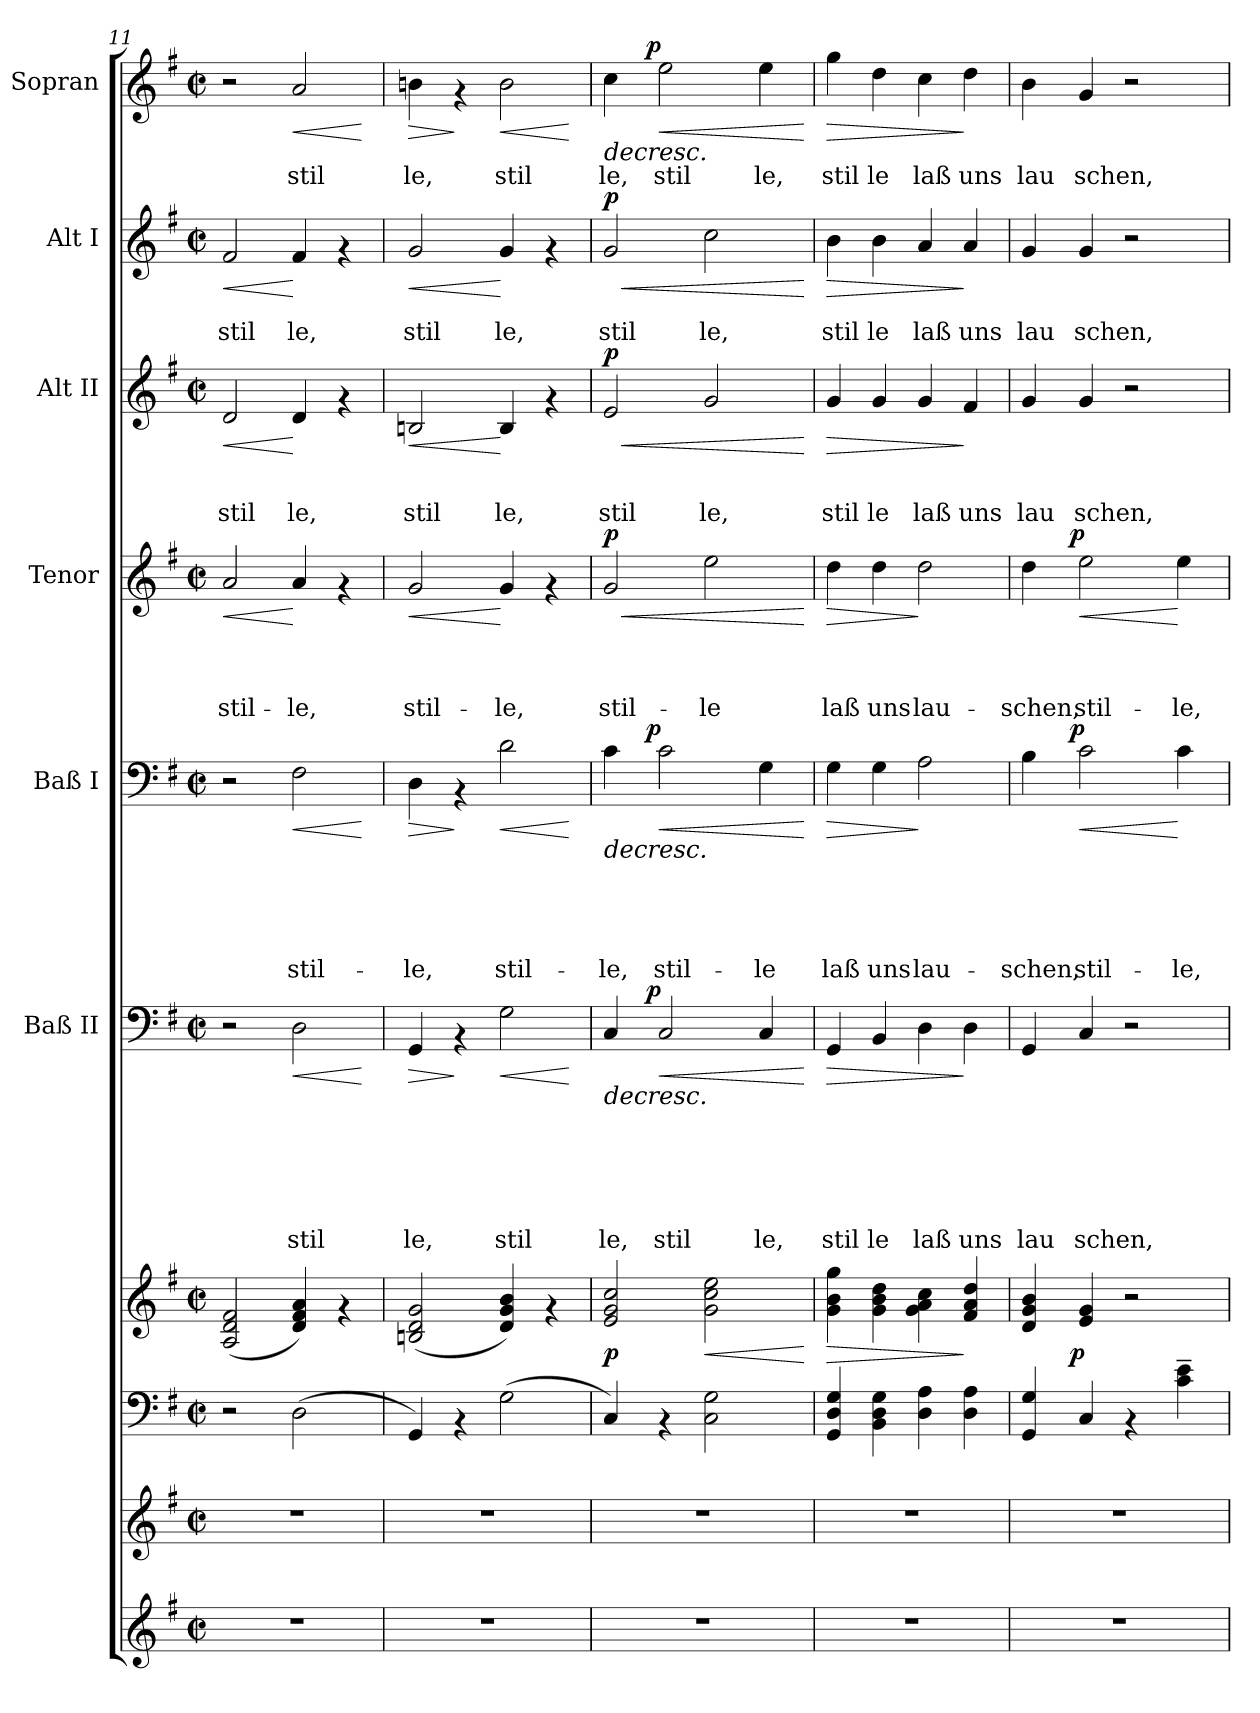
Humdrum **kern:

**kern	**kern	**kern	**kern	**dynam	**kern	**text	**text	**text	**text	**text	**text	**dynam	**kern	**text	**text	**text	**text	**text	**dynam	**kern	**text	**text	**text	**text	**dynam	**kern	**text	**text	**text	**dynam	**kern	**text	**text	**dynam	**kern	**text	**dynam
*part10	*part9	*part8	*part7	*part7	*part6	*part6	*part6	*part6	*part6	*part6	*part6	*part6	*part5	*part5	*part5	*part5	*part5	*part5	*part5	*part4	*part4	*part4	*part4	*part4	*part4	*part3	*part3	*part3	*part3	*part3	*part2	*part2	*part2	*part2	*part1	*part1	*part1
*staff10	*staff9	*staff8	*staff7	*staff7	*staff6	*staff6	*staff6	*staff6	*staff6	*staff6	*staff6	*staff6	*staff5	*staff5	*staff5	*staff5	*staff5	*staff5	*staff5	*staff4	*staff4	*staff4	*staff4	*staff4	*staff4	*staff3	*staff3	*staff3	*staff3	*staff3	*staff2	*staff2	*staff2	*staff2	*staff1	*staff1	*staff1
*	*	*	*	*	*I"Baß II	*	*	*	*	*	*	*	*I"Baß I	*	*	*	*	*	*	*I"Tenor	*	*	*	*	*	*I"Alt II	*	*	*	*	*I"Alt I	*	*	*	*I"Sopran	*	*
*	*	*	*	*	*I'B.II	*	*	*	*	*	*	*	*I'B.I	*	*	*	*	*	*	*I'T	*	*	*	*	*	*I'A.II	*	*	*	*	*I'A.I	*	*	*	*I'S	*	*
!!LO:PB:g=z
*clefG2	*clefG2	*clefF4	*clefG2	*	*clefF4	*	*	*	*	*	*	*	*clefF4	*	*	*	*	*	*	*clefG2	*	*	*	*	*	*clefG2	*	*	*	*	*clefG2	*	*	*	*clefG2	*	*
*k[f#]	*k[f#]	*k[f#]	*k[f#]	*	*k[f#]	*	*	*	*	*	*	*	*k[f#]	*	*	*	*	*	*	*k[f#]	*	*	*	*	*	*k[f#]	*	*	*	*	*k[f#]	*	*	*	*k[f#]	*	*
*G:	*G:	*G:	*G:	*	*G:	*	*	*	*	*	*	*	*G:	*	*	*	*	*	*	*G:	*	*	*	*	*	*G:	*	*	*	*	*G:	*	*	*	*G:	*	*
*M2/2	*M2/2	*M2/2	*M2/2	*	*M2/2	*	*	*	*	*	*	*	*M2/2	*	*	*	*	*	*	*M2/2	*	*	*	*	*	*M2/2	*	*	*	*	*M2/2	*	*	*	*M2/2	*	*
*met(c|)	*met(c|)	*met(c|)	*met(c|)	*	*met(c|)	*	*	*	*	*	*	*	*met(c|)	*	*	*	*	*	*	*met(c|)	*	*	*	*	*	*met(c|)	*	*	*	*	*met(c|)	*	*	*	*met(c|)	*	*
=11	=11	=11	=11	=11	=11	=11	=11	=11	=11	=11	=11	=11	=11	=11	=11	=11	=11	=11	=11	=11	=11	=11	=11	=11	=11	=11	=11	=11	=11	=11	=11	=11	=11	=11	=11	=11	=11
!	!	!	!	!	!	!	!	!	!	!	!	!	!	!	!	!	!	!	!	!	!	!	!	!LO:LY:b	!LO:HP:b	!	!	!	!	!	!	!	!	!	!	!	!
!	!	!	!	!	!	!	!	!	!	!	!	!	!	!	!	!	!	!	!	!	!	!	!	!	!LO:HP:n=1:b	!	!	!	!LO:LY:b	!LO:HP:b	!	!	!	!	!	!	!
!	!	!	!	!	!	!	!	!	!	!	!	!	!	!	!	!	!	!	!	!	!	!	!	!	!	!	!	!	!	!LO:HP:n=1:b	!	!	!LO:LY:b	!LO:HP:b	!	!	!
!	!	!	!	!	!	!	!	!	!	!	!	!	!	!	!	!	!	!	!	!	!	!	!	!	!	!	!	!	!	!	!	!	!	!LO:HP:n=1:b	!	!	!
1r	1r	2r	(<2A/ 2d/ 2f#/	.	2r	.	.	.	.	.	.	.	2r	.	.	.	.	.	.	2a/	.	.	.	stil-	< >	2d/	.	.	stil	< >	2f#/	.	stil	< >	2r	.	.
!	!	!	!	!	!	!	!	!	!	!	!LO:LY:b	!LO:HP:b	!	!	!	!	!	!LO:LY:b	!LO:HP:b	!	!	!	!	!LO:LY:b	!	!	!	!	!LO:LY:b	!	!	!	!LO:LY:b	!	!	!LO:LY:b	!LO:HP:b
.	.	(>2D\	4d/ 4f#/ 4a/)	.	2D\	.	.	.	.	.	stil	<	2F#\	.	.	.	.	stil-	<	4a/	.	.	.	-le,	[	4d/	.	.	le,	[	4f#/	.	le,	[	2a/	stil	<
.	.	.	4rf	.	.	.	.	.	.	.	.	.	.	.	.	.	.	.	.	4rf	.	.	.	.	]	4rf	.	.	.	]	4rf	.	.	]	.	.	.
.	.	.	.	.	.	.	.	.	.	.	.	[	.	.	.	.	.	.	[	.	.	.	.	.	.	.	.	.	.	.	.	.	.	.	.	.	[
=12!	=12!	=12!	=12!	=12!	=12!	=12!	=12!	=12!	=12!	=12!	=12!	=12!	=12!	=12!	=12!	=12!	=12!	=12!	=12!	=12!	=12!	=12!	=12!	=12!	=12!	=12!	=12!	=12!	=12!	=12!	=12!	=12!	=12!	=12!	=12!	=12!	=12!
!	!	!	!	!	!	!	!	!	!	!	!LO:LY:b	!LO:HP:b	!	!	!	!	!	!LO:LY:b	!LO:HP:b	!	!	!	!	!LO:LY:b	!LO:HP:b	!	!	!	!	!	!	!	!	!	!	!	!
!	!	!	!	!	!	!	!	!	!	!	!	!	!	!	!	!	!	!	!	!	!	!	!	!	!LO:HP:n=1:b	!	!	!	!LO:LY:b	!LO:HP:b	!	!	!	!	!	!	!
!	!	!	!	!	!	!	!	!	!	!	!	!	!	!	!	!	!	!	!	!	!	!	!	!	!	!	!	!	!	!LO:HP:n=1:b	!	!	!LO:LY:b	!LO:HP:b	!	!	!
!	!	!	!	!	!	!	!	!	!	!	!	!	!	!	!	!	!	!	!	!	!	!	!	!	!	!	!	!	!	!	!	!	!	!LO:HP:n=1:b	!	!LO:LY:b	!LO:HP:b
1r	1r	4GG/)	(<2Bn/ 2d/ 2g/	.	4GG/	.	.	.	.	.	le,	>	4D\	.	.	.	.	-le,	>	2g/	.	.	.	stil-	< >	2Bn/	.	.	stil	< >	2g/	.	stil	< >	4bn\	le,	>
.	.	4rAA	.	.	4rAA	.	.	.	.	.	.	]	4rAA	.	.	.	.	.	]	.	.	.	.	.	.	.	.	.	.	.	.	.	.	.	4rf	.	]
!	!	!	!	!	!	!	!	!	!	!	!LO:LY:b	!LO:HP:b	!	!	!	!	!	!LO:LY:b	!LO:HP:b	!	!	!	!	!LO:LY:b	!	!	!	!	!LO:LY:b	!	!	!	!LO:LY:b	!	!	!LO:LY:b	!LO:HP:b
.	.	(>2G\	4d/ 4g/ 4b/)	.	2G\	.	.	.	.	.	stil	<	2d\	.	.	.	.	stil-	<	4g/	.	.	.	-le,	[	4B/	.	.	le,	[	4g/	.	le,	[	2b\	stil	<
.	.	.	4rf	.	.	.	.	.	.	.	.	.	.	.	.	.	.	.	.	4rf	.	.	.	.	]	4rf	.	.	.	]	4rf	.	.	]	.	.	.
.	.	.	.	.	.	.	.	.	.	.	.	[	.	.	.	.	.	.	[	.	.	.	.	.	.	.	.	.	.	.	.	.	.	.	.	.	[
=13!	=13!	=13!	=13!	=13!	=13!	=13!	=13!	=13!	=13!	=13!	=13!	=13!	=13!	=13!	=13!	=13!	=13!	=13!	=13!	=13!	=13!	=13!	=13!	=13!	=13!	=13!	=13!	=13!	=13!	=13!	=13!	=13!	=13!	=13!	=13!	=13!	=13!
!	!	!	!	!LO:DY:b	!	!	!	!	!	!	!LO:LY:b	!LO:HP:b	!	!	!	!	!	!LO:LY:b	!LO:HP:b	!	!	!	!	!LO:LY:b	!LO:HP:b	!	!	!	!LO:LY:b	!LO:HP:b	!	!	!LO:LY:b	!LO:HP:b	!	!LO:LY:b	!LO:HP:b
!	!	!	!	!	!	!	!	!	!	!	!	!	!	!	!	!	!	!	!	!	!	!	!	!	!LO:DY:n=1:a	!	!	!	!	!LO:DY:n=1:a	!	!	!	!LO:DY:n=1:a	!	!	!
*	*	*	*	*	*^	*	*	*	*	*	*	*	*^	*	*	*	*	*	*	*	*	*	*	*	*	*	*	*	*	*	*	*	*	*	*^	*	*
1r	1r	4C/)	2e/ 2g/ 2cc/	p	4C/	8..ryy	.	.	.	.	.	le,	>	4c\	8..ryy	.	.	.	.	-le,	>	2g/	.	.	.	stil-	< p	2e/	.	.	stil	< p	2g/	.	stil	< p	4cc\	8..ryy	le,	>
!	!	!	!	!	!	!	!	!	!	!	!	!	!LO:DY:a	!	!	!	!	!	!	!	!LO:DY:a	!	!	!	!	!	!	!	!	!	!	!	!	!	!	!	!	!	!	!LO:DY:a
.	.	.	.	.	.	2ryy	.	.	.	.	.	.	p	.	2ryy	.	.	.	.	.	p	.	.	.	.	.	.	.	.	.	.	.	.	.	.	.	.	2ryy	.	p
!	!	!	!	!	!	!	!	!	!	!	!	!LO:LY:b	!LO:HP:n=1:b	!	!	!	!	!	!	!LO:LY:b	!LO:HP:n=1:b	!	!	!	!	!	!	!	!	!	!	!	!	!	!	!	!	!	!LO:LY:b	!LO:HP:n=1:b
.	.	4rAA	.	.	2C/	.	.	.	.	.	.	stil	] <	2c\	.	.	.	.	.	stil-	] <	.	.	.	.	.	.	.	.	.	.	.	.	.	.	.	2ee\	.	stil	] <
!	!	!	!	!LO:HP:b	!	!	!	!	!	!	!	!	!	!	!	!	!	!	!	!	!	!	!	!	!	!LO:LY:b	!	!	!	!	!LO:LY:b	!	!	!	!LO:LY:b	!	!	!	!	!
.	.	2C\ 2G\	2g\ 2cc\ 2ee\	<	.	.	.	.	.	.	.	.	.	.	.	.	.	.	.	.	.	2ee\	.	.	.	-le	.	2g/	.	.	le,	.	2cc\	.	le,	.	.	.	.	.
.	.	.	.	.	.	4ryy	.	.	.	.	.	.	.	.	4ryy	.	.	.	.	.	.	.	.	.	.	.	.	.	.	.	.	.	.	.	.	.	.	4ryy	.	.
!	!	!	!	!	!	!	!	!	!	!	!	!LO:LY:b	!	!	!	!	!	!	!	!LO:LY:b	!	!	!	!	!	!	!	!	!	!	!	!	!	!	!	!	!	!	!LO:LY:b	!
.	.	.	.	.	4C/	.	.	.	.	.	.	le,	.	4G\	.	.	.	.	.	-le	.	.	.	.	.	.	.	.	.	.	.	.	.	.	.	.	4ee\	.	le,	.
.	.	.	.	.	.	32ryy	.	.	.	.	.	.	.	.	32ryy	.	.	.	.	.	.	.	.	.	.	.	.	.	.	.	.	.	.	.	.	.	.	32ryy	.	.
.	.	.	.	[	.	.	.	.	.	.	.	.	[	.	.	.	.	.	.	.	[	.	.	.	.	.	[	.	.	.	.	[	.	.	.	[	.	.	.	[
=14!	=14!	=14!	=14!	=14!	=14!	=14!	=14!	=14!	=14!	=14!	=14!	=14!	=14!	=14!	=14!	=14!	=14!	=14!	=14!	=14!	=14!	=14!	=14!	=14!	=14!	=14!	=14!	=14!	=14!	=14!	=14!	=14!	=14!	=14!	=14!	=14!	=14!	=14!	=14!	=14!
!	!	!	!	!LO:HP:b	!	!	!	!	!	!	!	!LO:LY:b	!LO:HP:b	!	!	!	!	!	!	!LO:LY:b	!LO:HP:b	!	!	!	!	!LO:LY:b	!LO:HP:b	!	!	!	!LO:LY:b	!LO:HP:b	!	!	!LO:LY:b	!LO:HP:b	!	!	!LO:LY:b	!LO:HP:b
*	*	*	*	*	*v	*v	*	*	*	*	*	*	*	*	*	*	*	*	*	*	*	*	*	*	*	*	*	*	*	*	*	*	*	*	*	*	*v	*v	*	*
*	*	*	*	*	*	*	*	*	*	*	*	*	*v	*v	*	*	*	*	*	*	*	*	*	*	*	*	*	*	*	*	*	*	*	*	*	*	*	*
1r	1r	4GG/ 4D/ 4G/	4g\ 4b\ 4gg\	>	4GG/	.	.	.	.	.	stil	>	4G\	.	.	.	.	laß	>	4dd\	.	.	.	laß	>	4g/	.	.	stil	>	4b\	.	stil	>	4gg\	stil	>
!	!	!	!	!	!	!	!	!	!	!	!LO:LY:b	!	!	!	!	!	!	!LO:LY:b	!	!	!	!	!	!LO:LY:b	!	!	!	!	!LO:LY:b	!	!	!	!LO:LY:b	!	!	!LO:LY:b	!
.	.	4BB\ 4D\ 4G\	4g\ 4b\ 4dd\	.	4BB/	.	.	.	.	.	le	.	4G\	.	.	.	.	uns	.	4dd\	.	.	.	uns	.	4g/	.	.	le	.	4b\	.	le	.	4dd\	le	.
!	!	!	!	!	!	!	!	!	!	!	!LO:LY:b	!	!	!	!	!	!	!LO:LY:b	!	!	!	!	!	!LO:LY:b	!	!	!	!	!LO:LY:b	!	!	!	!LO:LY:b	!	!	!LO:LY:b	!
.	.	4D\ 4A\	4g\ 4a\ 4cc\	.	4D\	.	.	.	.	.	laß	.	2A\	.	.	.	.	lau-	]	2dd\	.	.	.	lau-	]	4g/	.	.	laß	.	4a/	.	laß	.	4cc\	laß	.
!	!	!	!	!	!	!	!	!	!	!	!LO:LY:b	!	!	!	!	!	!	!	!	!	!	!	!	!	!	!	!	!	!LO:LY:b	!	!	!	!LO:LY:b	!	!	!LO:LY:b	!
.	.	4D\ 4A\	4f#/ 4a/ 4dd/	]	4D\	.	.	.	.	.	uns	]	.	.	.	.	.	.	.	.	.	.	.	.	.	4f#/	.	.	uns	]	4a/	.	uns	]	4dd\	uns	]
=15!	=15!	=15!	=15!	=15!	=15!	=15!	=15!	=15!	=15!	=15!	=15!	=15!	=15!	=15!	=15!	=15!	=15!	=15!	=15!	=15!	=15!	=15!	=15!	=15!	=15!	=15!	=15!	=15!	=15!	=15!	=15!	=15!	=15!	=15!	=15!	=15!	=15!
!	!	!	!	!	!	!	!	!	!	!	!LO:LY:b	!	!	!	!	!	!	!LO:LY:b	!	!	!	!	!	!LO:LY:b	!	!	!	!	!LO:LY:b	!	!	!	!LO:LY:b	!	!	!LO:LY:b	!
*	*	*	*^	*	*	*	*	*	*	*	*	*	*^	*	*	*	*	*	*	*^	*	*	*	*	*	*	*	*	*	*	*	*	*	*	*	*	*
1r	1r	4GG/ 4G/	4d/ 4g/ 4b/	8...ryy	.	4GG/	.	.	.	.	.	lau	.	4B\	8...ryy	.	.	.	.	-schen,	.	4dd\	8...ryy	.	.	.	-schen,	.	4g/	.	.	lau	.	4g/	.	lau	.	4b\	lau	.
!	!	!	!	!	!LO:DY:b	!	!	!	!	!	!	!	!	!	!	!	!	!	!	!	!LO:DY:a	!	!	!	!	!	!	!LO:DY:a	!	!	!	!	!	!	!	!	!	!	!	!
.	.	.	.	2ryy	p	.	.	.	.	.	.	.	.	.	2ryy	.	.	.	.	.	p	.	2ryy	.	.	.	.	p	.	.	.	.	.	.	.	.	.	.	.	.
!	!	!	!	!	!	!	!	!	!	!	!	!LO:LY:b	!	!	!	!	!	!	!	!LO:LY:b	!LO:HP:b	!	!	!	!	!	!LO:LY:b	!LO:HP:b	!	!	!	!LO:LY:b	!	!	!	!LO:LY:b	!	!	!LO:LY:b	!
.	.	4C/	4e/ 4g/	.	.	4C/	.	.	.	.	.	schen,	.	2c\	.	.	.	.	.	stil-	<	2ee\	.	.	.	.	stil-	<	4g/	.	.	schen,	.	4g/	.	schen,	.	4g/	schen,	.
.	.	4rAA	2r	.	.	2r	.	.	.	.	.	.	.	.	.	.	.	.	.	.	.	.	.	.	.	.	.	.	2r	.	.	.	.	2r	.	.	.	2r	.	.
.	.	.	.	4ryy	.	.	.	.	.	.	.	.	.	.	4ryy	.	.	.	.	.	.	.	4ryy	.	.	.	.	.	.	.	.	.	.	.	.	.	.	.	.	.
!	!	!	!	!	!	!	!	!	!	!	!	!	!	!	!	!	!	!	!	!LO:LY:b	!	!	!	!	!	!	!LO:LY:b	!	!	!	!	!	!	!	!	!	!	!	!	!
.	.	4c\~> 4e\~>	.	.	.	.	.	.	.	.	.	.	.	4c\	.	.	.	.	.	-le,	[	4ee\	.	.	.	.	-le,	[	.	.	.	.	.	.	.	.	.	.	.	.
.	.	.	.	64ryy	.	.	.	.	.	.	.	.	.	.	64ryy	.	.	.	.	.	.	.	64ryy	.	.	.	.	.	.	.	.	.	.	.	.	.	.	.	.	.
*	*	*	*	*	*	*	*	*	*	*	*	*	*	*v	*v	*	*	*	*	*	*	*	*	*	*	*	*	*	*	*	*	*	*	*	*	*	*	*	*	*
*	*	*	*v	*v	*	*	*	*	*	*	*	*	*	*	*	*	*	*	*	*	*v	*v	*	*	*	*	*	*	*	*	*	*	*	*	*	*	*	*	*
=!	=!	=!	=!	=!	=!	=!	=!	=!	=!	=!	=!	=!	=!	=!	=!	=!	=!	=!	=!	=!	=!	=!	=!	=!	=!	=!	=!	=!	=!	=!	=!	=!	=!	=!	=!	=!	=!
*-	*-	*-	*-	*-	*-	*-	*-	*-	*-	*-	*-	*-	*-	*-	*-	*-	*-	*-	*-	*-	*-	*-	*-	*-	*-	*-	*-	*-	*-	*-	*-	*-	*-	*-	*-	*-	*-
